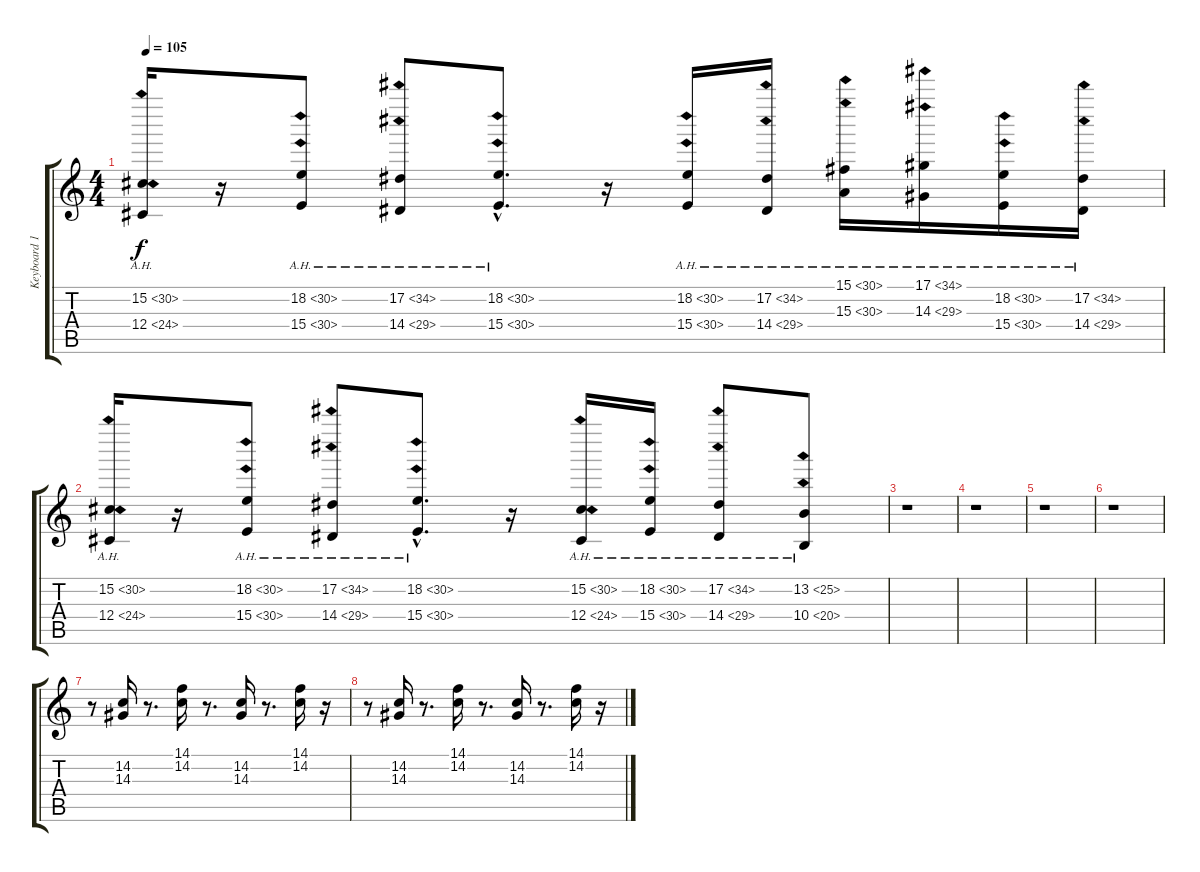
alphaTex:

\track ("Keyboard 1" "Keyboard 1") {instrument synthstrings2}
\staff {score tabs}
\tuning (Eb4 Bb3 Gb3 Db3 Ab2 Eb2) {hide}
\ts (4 4)
\tempo 105
\clef g2
\ks c
(15.2{ah 15} 12.4{ah 12}).16{dy f} r.16 (18.2{ah 12} 15.4{ah 15}).8 (17.2{ah 17} 14.4{ah 15}).8 (18.2{ah 12 hac} 15.4{ah 15 hac}).8{d} r.16 (18.2{ah 12} 15.4{ah 15}).16 (17.2{ah 17} 14.4{ah 15}).16 (15.1{ah 15} 15.3{ah 15}).16 (17.1{ah 17} 14.3{ah 15}).16 (18.2{ah 12} 15.4{ah 15}).16 (17.2{ah 17} 14.4{ah 15}).16 |
(15.2{ah 15} 12.4{ah 12}).16 r.16 (18.2{ah 12} 15.4{ah 15}).8 (17.2{ah 17} 14.4{ah 15}).8 (18.2{ah 12 hac} 15.4{ah 15 hac}).8{d} r.16 (15.2{ah 15} 12.4{ah 12}).16 (18.2{ah 12} 15.4{ah 15}).16 (17.2{ah 17} 14.4{ah 15}).8 (13.2{ah 12} 10.4{ah 10}).8 |
r.1 |
r.1 |
r.1 |
r.1 |
r.8 (14.2 14.3).16 r.8{d} (14.1 14.2).16 r.8{d} (14.2 14.3).16 r.8{d} (14.1 14.2).16 r.16 |
r.8 (14.2 14.3).16 r.8{d} (14.1 14.2).16 r.8{d} (14.2 14.3).16 r.8{d} (14.1 14.2).16 r.16
